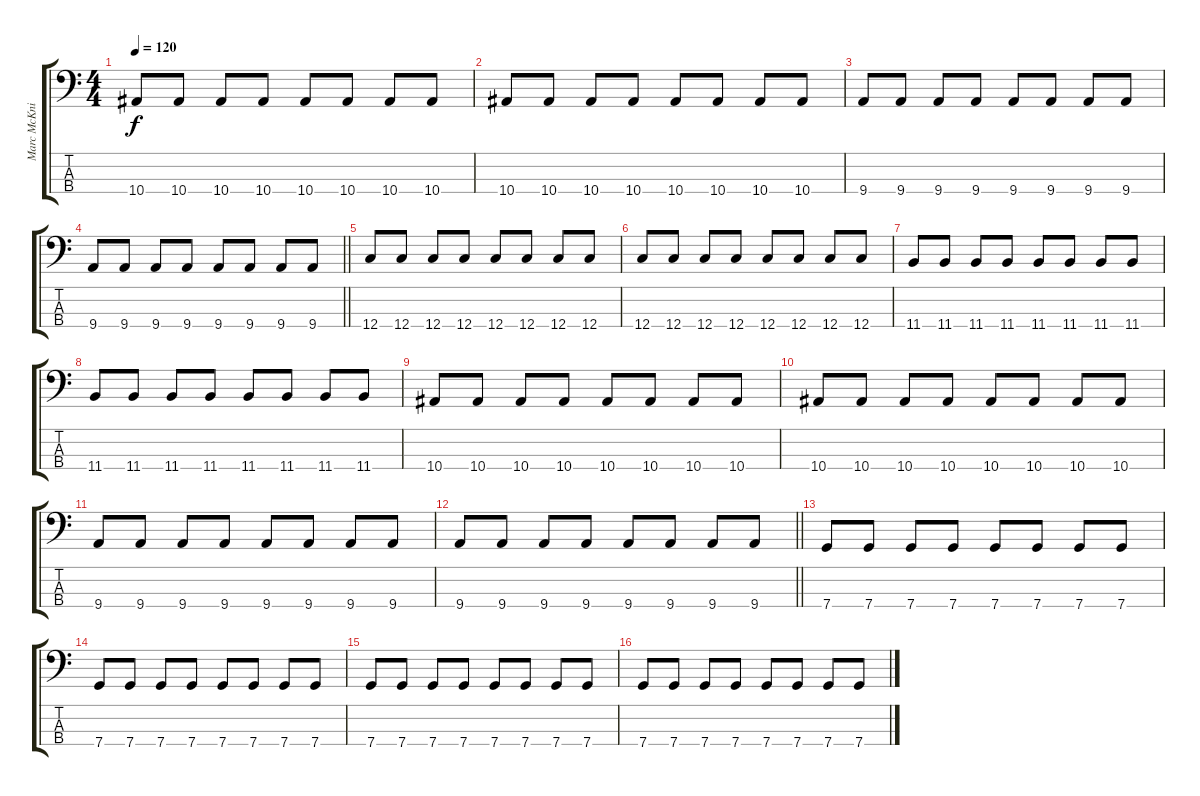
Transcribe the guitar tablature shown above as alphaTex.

\track ("Marc McKnight" "Marc McKni") {instrument electricbasspick}
\staff {score tabs}
\tuning (F2 C2 G1 C1) {hide}
\ts (4 4)
\tempo 120
\clef f4
\ks c
10.4.8{dy f} 10.4.8 10.4.8 10.4.8 10.4.8 10.4.8 10.4.8 10.4.8 |
10.4.8 10.4.8 10.4.8 10.4.8 10.4.8 10.4.8 10.4.8 10.4.8 |
9.4.8 9.4.8 9.4.8 9.4.8 9.4.8 9.4.8 9.4.8 9.4.8 |
\barLineRight lightlight
9.4.8 9.4.8 9.4.8 9.4.8 9.4.8 9.4.8 9.4.8 9.4.8 |
12.4.8 12.4.8 12.4.8 12.4.8 12.4.8 12.4.8 12.4.8 12.4.8 |
12.4.8 12.4.8 12.4.8 12.4.8 12.4.8 12.4.8 12.4.8 12.4.8 |
11.4.8 11.4.8 11.4.8 11.4.8 11.4.8 11.4.8 11.4.8 11.4.8 |
11.4.8 11.4.8 11.4.8 11.4.8 11.4.8 11.4.8 11.4.8 11.4.8 |
10.4.8 10.4.8 10.4.8 10.4.8 10.4.8 10.4.8 10.4.8 10.4.8 |
10.4.8 10.4.8 10.4.8 10.4.8 10.4.8 10.4.8 10.4.8 10.4.8 |
9.4.8 9.4.8 9.4.8 9.4.8 9.4.8 9.4.8 9.4.8 9.4.8 |
\barLineRight lightlight
9.4.8 9.4.8 9.4.8 9.4.8 9.4.8 9.4.8 9.4.8 9.4.8 |
7.4.8 7.4.8 7.4.8 7.4.8 7.4.8 7.4.8 7.4.8 7.4.8 |
7.4.8 7.4.8 7.4.8 7.4.8 7.4.8 7.4.8 7.4.8 7.4.8 |
7.4.8 7.4.8 7.4.8 7.4.8 7.4.8 7.4.8 7.4.8 7.4.8 |
7.4.8 7.4.8 7.4.8 7.4.8 7.4.8 7.4.8 7.4.8 7.4.8
